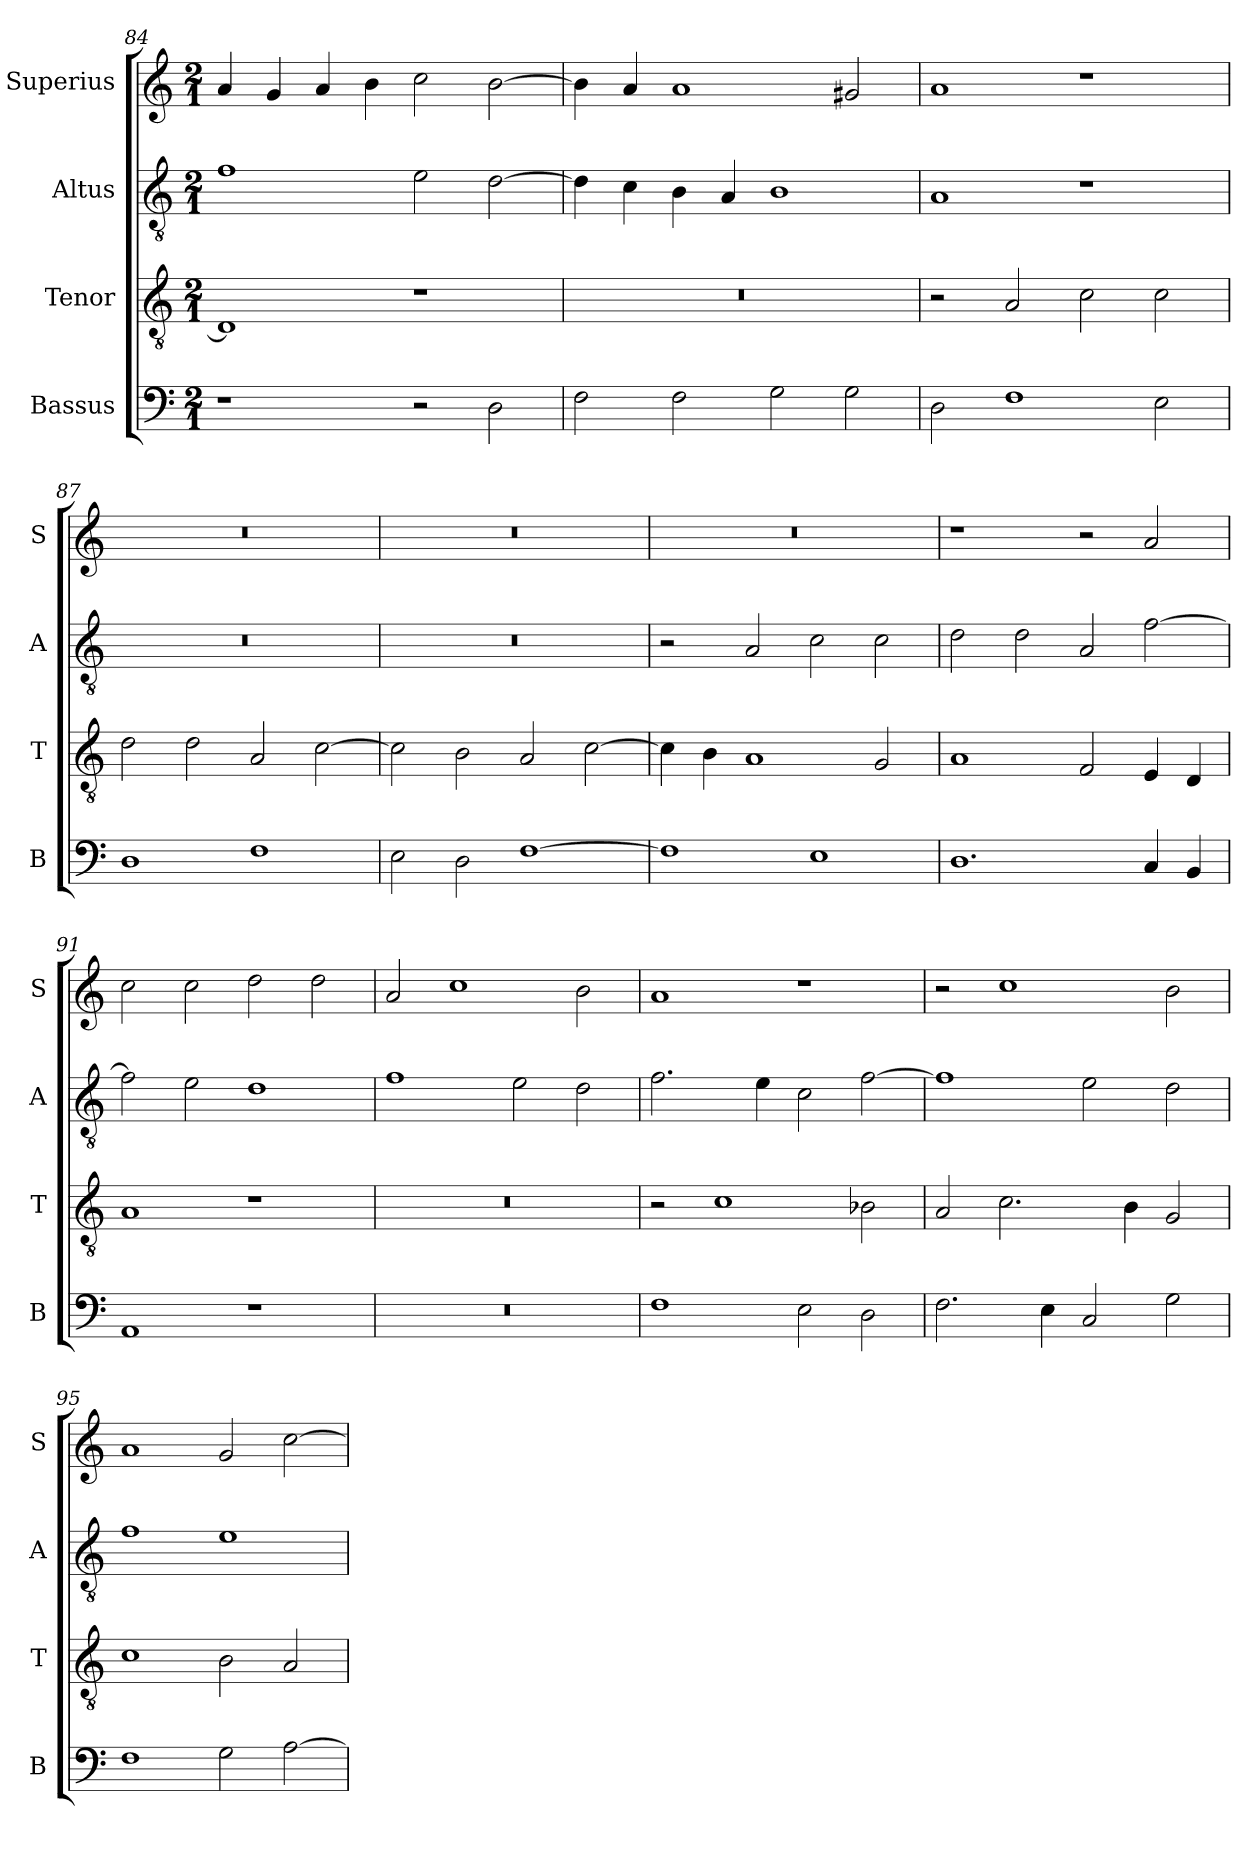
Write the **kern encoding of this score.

**kern	**kern	**kern	**kern
*part4	*part3	*part2	*part1
*staff4	*staff3	*staff2	*staff1
*I"Bassus	*I"Tenor	*I"Altus	*I"Superius
*I'B	*I'T	*I'A	*I'S
*clefF4	*clefGv2	*clefGv2	*clefG2
*k[]	*k[]	*k[]	*k[]
*C:	*C:	*C:	*C:
*M2/1	*M2/1	*M2/1	*M2/1
=84	=84	=84	=84
1r	1D]	1f	4a
.	.	.	4g
.	.	.	4a
.	.	.	4b
2r	1r	2e	2cc
2D	.	[2d	[2b
=85	=85	=85	=85
2F	0r	4d]	4b]
.	.	4c	4a
2F	.	4B	1a
.	.	4A	.
2G	.	1B	.
2G	.	.	2g#X
=86	=86	=86	=86
2D	2r	1A	1a
1F	2A	.	.
.	2c	1r	1r
2E	2c	.	.
=87	=87	=87	=87
1D	2d	0r	0r
.	2d	.	.
1F	2A	.	.
.	[2c	.	.
=88	=88	=88	=88
2E	2c]	0r	0r
2D	2B	.	.
[1F	2A	.	.
.	[2c	.	.
=89	=89	=89	=89
1F]	4c]	2r	0r
.	4B	.	.
.	1A	2A	.
1E	.	2c	.
.	2G	2c	.
=90	=90	=90	=90
1.D	1A	2d	1r
.	.	2d	.
.	2F	2A	2r
4C	4E	[2f	2a
4BB	4D	.	.
=91	=91	=91	=91
1AA	1A	2f]	2cc
.	.	2e	2cc
1r	1r	1d	2dd
.	.	.	2dd
=92	=92	=92	=92
0r	0r	1f	2a
.	.	.	1cc
.	.	2e	.
.	.	2d	2b
=93	=93	=93	=93
1F	2r	2.f	1a
.	1c	.	.
.	.	4e	.
2E	.	2c	1r
2D	2B-X	[2f	.
=94	=94	=94	=94
2.F	2A	1f]	2r
.	2.c	.	1cc
4E	.	.	.
2C	.	2e	.
.	4B	.	.
2G	2G	2d	2b
=95	=95	=95	=95
1F	1c	1f	1a
2G	2B	1e	2g
[2A	2A	.	[2cc
=	=	=	=
*-	*-	*-	*-
